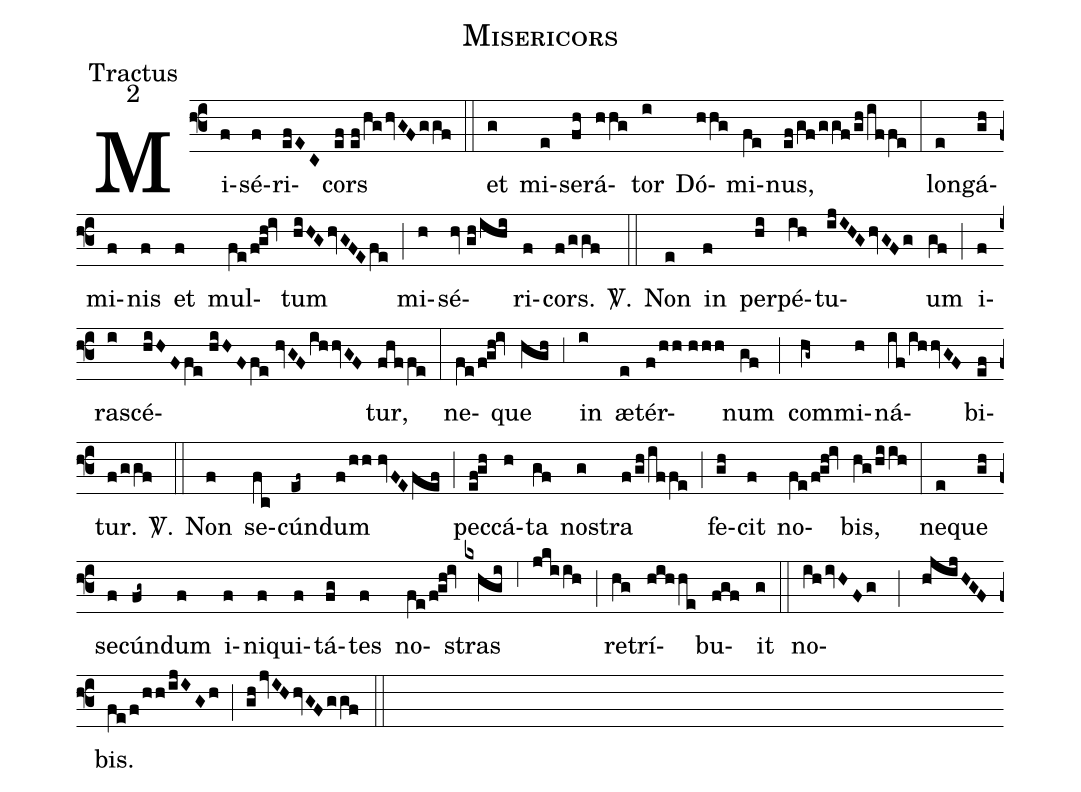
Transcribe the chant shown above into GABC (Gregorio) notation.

name:Misericors;
office-part:Tractus;
mode:2;
%%
(f3) Mi(f)sé(f)ri(efEC)cors(ef//ef/hg/hvGF/ggf) (::) et(g) mi(e)se(fh)rá(hhg)tor(i) Dó(hhg)mi(fe)nus,(ef/gf/ggf/gh/iffe) (:) lon(e)gá(gh)mi(f)nis(f) et(f) mul(fe/f!gh!iv)tum(hiHG/hvGFE/fe) (;) mi(h)sé(hv//gh/ihi)ri(f)cors.(f/ggf) <sp>V/</sp>.(::) Non(e) in(f) per(hi)pé(ih)tu(ijIHG/hvGFg)um(gf) (;) i(f)ra(i)scé(hiHF/fe//hiHFfe//hvGF/ihhvGF)tur,(fhffe) (:) ne(fe/f!gh!iv)que(hgh) (;3) in(i) æ(e)tér(f/hh//hhh)num(gf) (;) com(hg~)mi(h)ná(if/ihhvGF)bi(ef)tur.(f/ggf) <sp>V/</sp>.(::) Non(f) se(fc)cún(ef~)dum(f/hh//hvFE/fef) (;) pec(ef!gh)cá(h)ta(gf) no(g)stra(f/gh/iffe) (;) fe(gh)cit(f) no(fe/f!gh!iv)bis,(hg/hiih) (:) ne(e)que(gh) se(f)cún(fg~)dum(f) i(f)ni(f)qui(f)tá(fg)tes(f) no(fe/f!gh!iv)stras(kxhgi) (;6) (jkiih) (;) re(hg)trí(hihhe)bu(fgf)it(g) (::) no(ih/ivHFg;hjijHGF)bis.(fe/f/hh/ijIGh) (;) (gh/jvIH/hvGF/ggf) (::)
